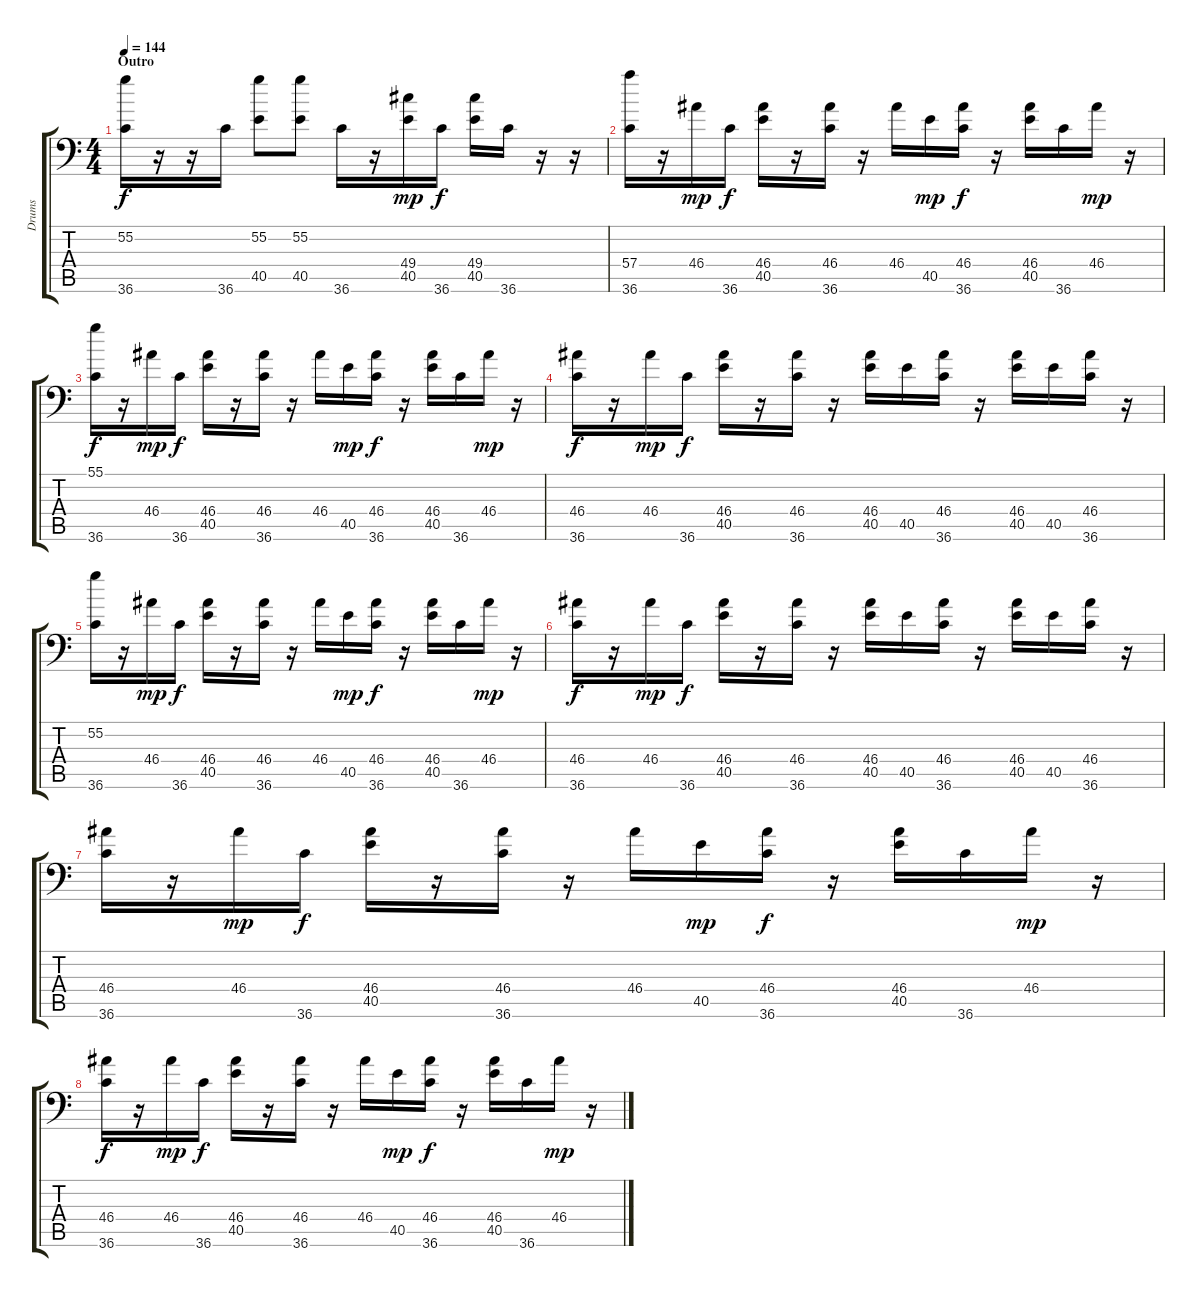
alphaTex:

\track ("Drums" "Drums") {instrument acousticgrandpiano}
\staff {score tabs}
\tuning (C-1 C-1 C-1 C-1 C-1 C-1) {hide}
\ts (4 4)
\section ("" "Outro")
\tempo 144
\clef f4
\ks c
(55.2 36.6).16{dy f} r.16 r.16 36.6.16 (55.2 40.5).8 (55.2 40.5).8 36.6.16 r.16 (49.4 40.5).16{dy mp} 36.6.16{dy f} (49.4 40.5).16 36.6.16 r.16 r.16 |
(57.4 36.6).16 r.16 46.4.16{dy mp} 36.6.16{dy f} (46.4 40.5).16 r.16 (46.4 36.6).16 r.16 46.4.16 40.5.16{dy mp} (46.4 36.6).16{dy f} r.16 (46.4 40.5).16 36.6.16 46.4.16{dy mp} r.16 |
(55.1 36.6).16{dy f} r.16 46.4.16{dy mp} 36.6.16{dy f} (46.4 40.5).16 r.16 (46.4 36.6).16 r.16 46.4.16 40.5.16{dy mp} (46.4 36.6).16{dy f} r.16 (46.4 40.5).16 36.6.16 46.4.16{dy mp} r.16 |
(46.4 36.6).16{dy f} r.16 46.4.16{dy mp} 36.6.16{dy f} (46.4 40.5).16 r.16 (46.4 36.6).16 r.16 (46.4 40.5).16 40.5.16 (46.4 36.6).16 r.16 (46.4 40.5).16 40.5.16 (46.4 36.6).16 r.16 |
(55.2 36.6).16 r.16 46.4.16{dy mp} 36.6.16{dy f} (46.4 40.5).16 r.16 (46.4 36.6).16 r.16 46.4.16 40.5.16{dy mp} (46.4 36.6).16{dy f} r.16 (46.4 40.5).16 36.6.16 46.4.16{dy mp} r.16 |
(46.4 36.6).16{dy f} r.16 46.4.16{dy mp} 36.6.16{dy f} (46.4 40.5).16 r.16 (46.4 36.6).16 r.16 (46.4 40.5).16 40.5.16 (46.4 36.6).16 r.16 (46.4 40.5).16 40.5.16 (46.4 36.6).16 r.16 |
(46.4 36.6).16 r.16 46.4.16{dy mp} 36.6.16{dy f} (46.4 40.5).16 r.16 (46.4 36.6).16 r.16 46.4.16 40.5.16{dy mp} (46.4 36.6).16{dy f} r.16 (46.4 40.5).16 36.6.16 46.4.16{dy mp} r.16 |
(46.4 36.6).16{dy f} r.16 46.4.16{dy mp} 36.6.16{dy f} (46.4 40.5).16 r.16 (46.4 36.6).16 r.16 46.4.16 40.5.16{dy mp} (46.4 36.6).16{dy f} r.16 (46.4 40.5).16 36.6.16 46.4.16{dy mp} r.16
